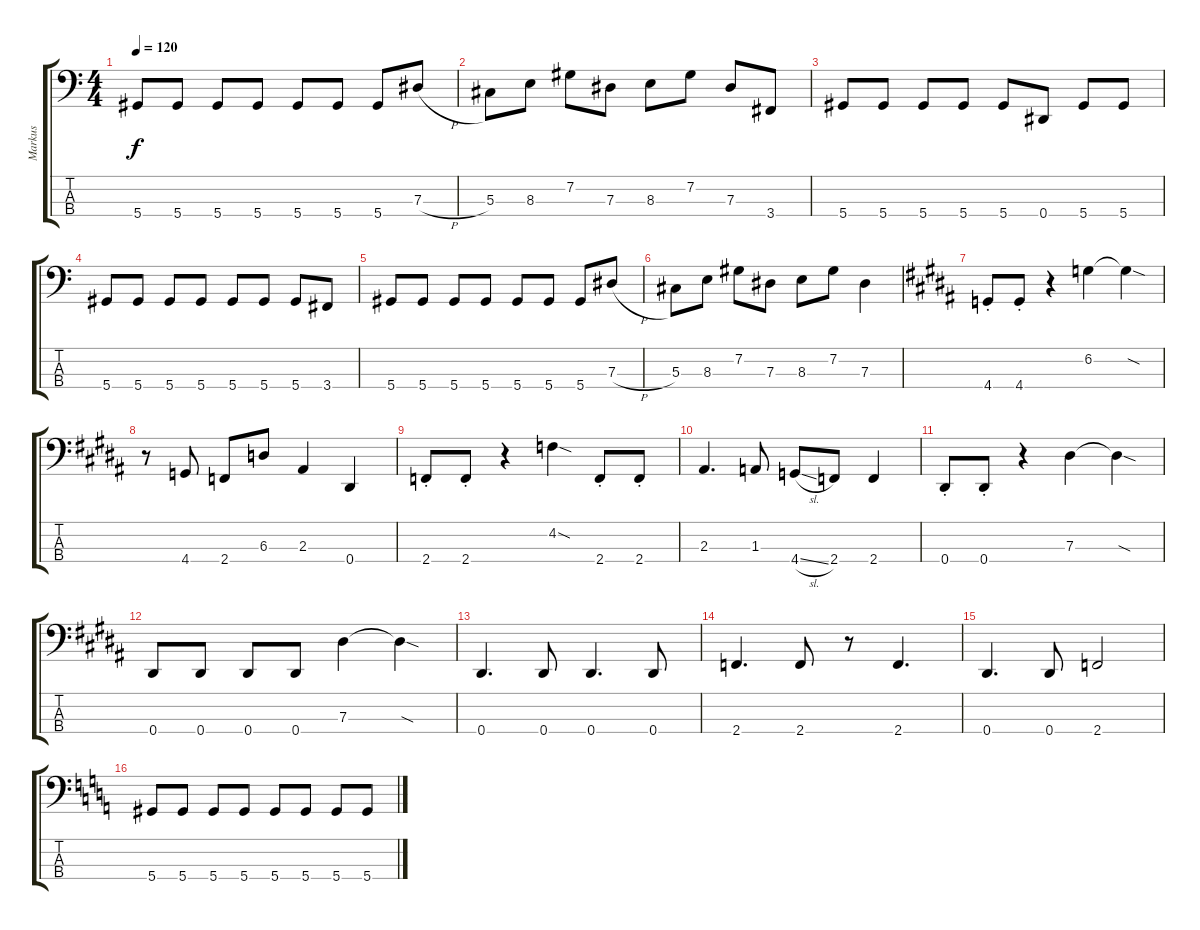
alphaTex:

\track ("Markus" "Markus") {instrument electricbassfinger}
\staff {score tabs}
\tuning (Gb2 Db2 Ab1 Eb1) {hide}
\ts (4 4)
\tempo 120
\clef f4
\ks aminor
5.4.8{dy f} 5.4.8 5.4.8 5.4.8 5.4.8 5.4.8 5.4.8 7.3{h}.8 |
5.3.8 8.3.8 7.2.8 7.3.8 8.3.8 7.2.8 7.3.8 3.4.8 |
5.4.8 5.4.8 5.4.8 5.4.8 5.4.8 0.4.8 5.4.8 5.4.8 |
5.4.8 5.4.8 5.4.8 5.4.8 5.4.8 5.4.8 5.4.8 3.4.8 |
5.4.8 5.4.8 5.4.8 5.4.8 5.4.8 5.4.8 5.4.8 7.3{h}.8 |
5.3.8 8.3.8 7.2.8 7.3.8 8.3.8 7.2.8 7.3.4 |
\ks g#minor
4.4{st}.8 4.4{st}.8 r.4 6.2.4 6.2{sod t}.4 |
r.8 4.4.8 2.4.8 6.3.8 2.3.4 0.4.4 |
2.4{st}.8 2.4{st}.8 r.4 4.2{sod}.4 2.4{st}.8 2.4{st}.8 |
2.3.4{d} 1.3.8 4.4{sl}.8 2.4.8 2.4.4 |
0.4{st}.8 0.4{st}.8 r.4 7.3.4 7.3{sod t}.4 |
0.4.8 0.4.8 0.4.8 0.4.8 7.3.4 7.3{sod t}.4 |
0.4.4{d} 0.4.8 0.4.4{d} 0.4.8 |
2.4.4{d} 2.4.8 r.8 2.4.4{d} |
0.4.4{d} 0.4.8 2.4.2 |
\ks aminor
5.4.8 5.4.8 5.4.8 5.4.8 5.4.8 5.4.8 5.4.8 5.4.8
